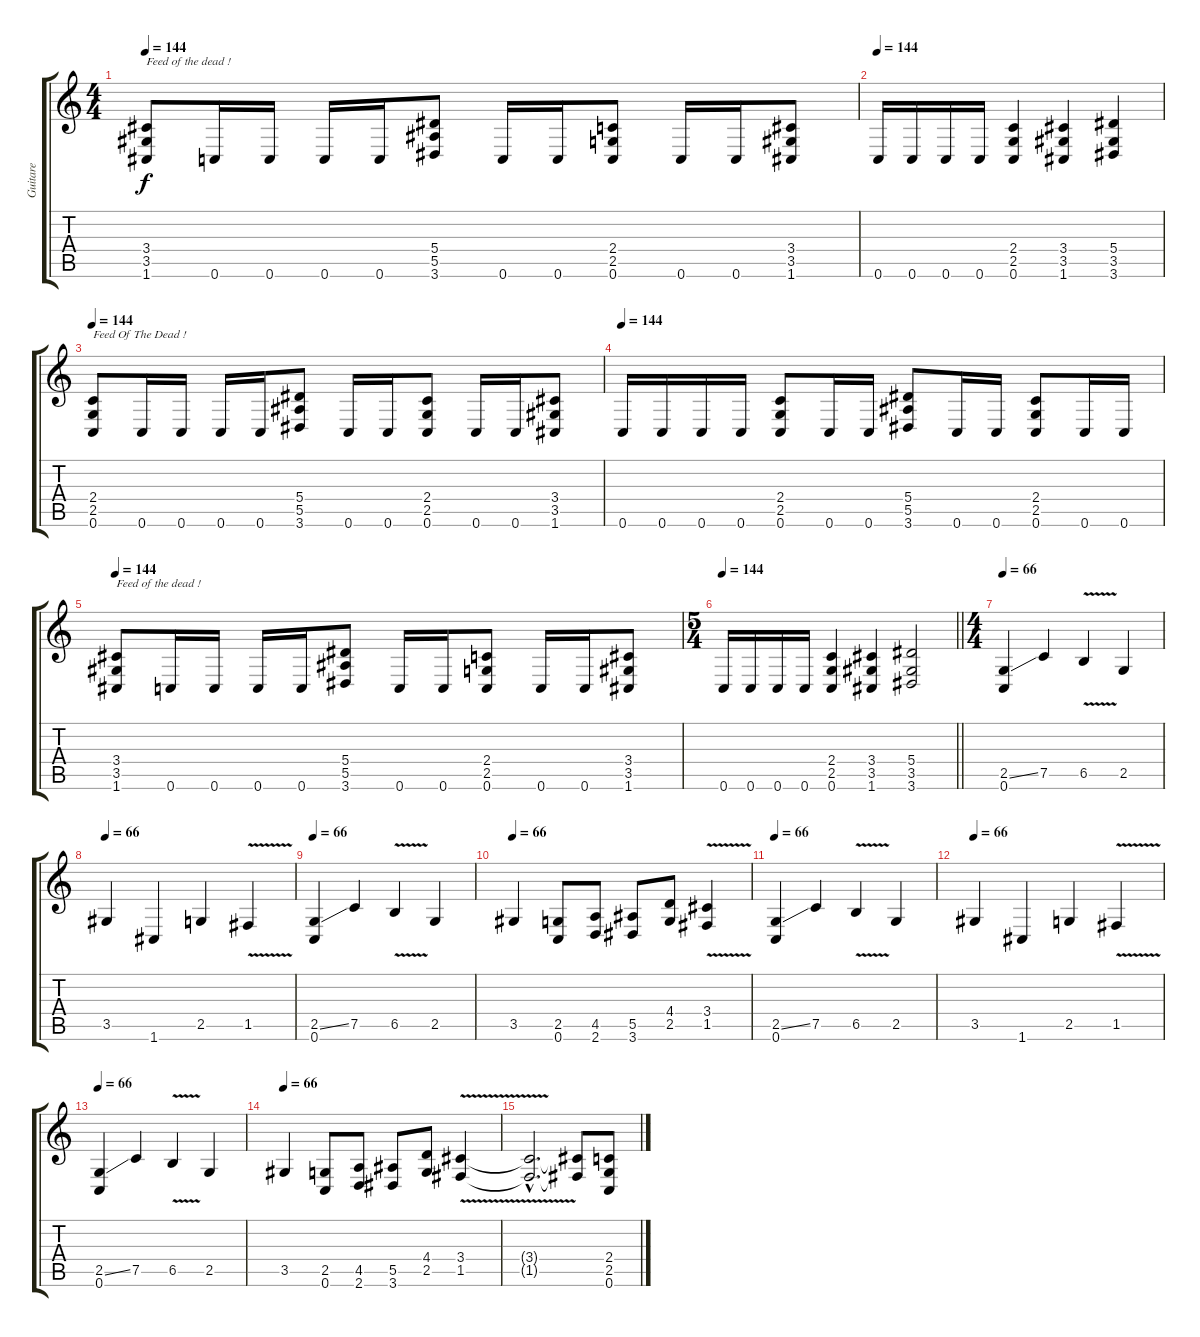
\track ("Guitare" "Guitare") {instrument overdrivenguitar}
\staff {score tabs}
\tuning (C4 G3 Eb3 Bb2 F2 C2) {hide}
\ts (4 4)
\tempo 144
\clef g2
\ks c
(3.4 3.5 1.6).8{txt "Feed of the dead !" dy f} 0.6.16 0.6.16 0.6.16 0.6.16 (5.4 5.5 3.6).8 0.6.16 0.6.16 (2.4 2.5 0.6).8 0.6.16 0.6.16 (3.4 3.5 1.6).8 |
\tempo 144
0.6.16 0.6.16 0.6.16 0.6.16 (2.4 2.5 0.6).4 (3.4 3.5 1.6).4 (5.4 3.5 3.6).4 |
\tempo 144
(2.4 2.5 0.6).8{txt "Feed Of The Dead !"} 0.6.16 0.6.16 0.6.16 0.6.16 (5.4 5.5 3.6).8 0.6.16 0.6.16 (2.4 2.5 0.6).8 0.6.16 0.6.16 (3.4 3.5 1.6).8 |
\tempo 144
0.6.16 0.6.16 0.6.16 0.6.16 (2.4 2.5 0.6).8 0.6.16 0.6.16 (5.4 5.5 3.6).8 0.6.16 0.6.16 (2.4 2.5 0.6).8 0.6.16 0.6.16 |
\tempo 144
(3.4 3.5 1.6).8{txt "Feed of the dead !"} 0.6.16 0.6.16 0.6.16 0.6.16 (5.4 5.5 3.6).8 0.6.16 0.6.16 (2.4 2.5 0.6).8 0.6.16 0.6.16 (3.4 3.5 1.6).8 |
\ts (5 4)
\tempo 144
\barLineRight lightlight
0.6.16 0.6.16 0.6.16 0.6.16 (2.4 2.5 0.6).4 (3.4 3.5 1.6).4 (5.4 3.5 3.6).2 |
\ts (4 4)
\tempo 66
(2.5{ss} 0.6).4 7.5.4 6.5{v}.4 2.5.4 |
\tempo 66
3.5.4 1.6.4 2.5.4 1.5{v}.4 |
\tempo 66
(2.5{ss} 0.6).4 7.5.4 6.5{v}.4 2.5.4 |
\tempo 66
3.5.4 (2.5 0.6).8 (4.5 2.6).8 (5.5 3.6).8 (4.4 2.5).8 (3.4{v} 1.5{v}).4 |
\tempo 66
(2.5{ss} 0.6).4 7.5.4 6.5{v}.4 2.5.4 |
\tempo 66
3.5.4 1.6.4 2.5.4 1.5{v}.4 |
\tempo 66
(2.5{ss} 0.6).4 7.5.4 6.5{v}.4 2.5.4 |
\tempo 66
3.5.4 (2.5 0.6).8 (4.5 2.6).8 (5.5 3.6).8 (4.4 2.5).8 (3.4{v} 1.5{v}).4 |
(3.4{hac t} 1.5{hac t}).2{d} (3.4{t} 1.5{t}).8 (2.4 2.5 0.6).8
